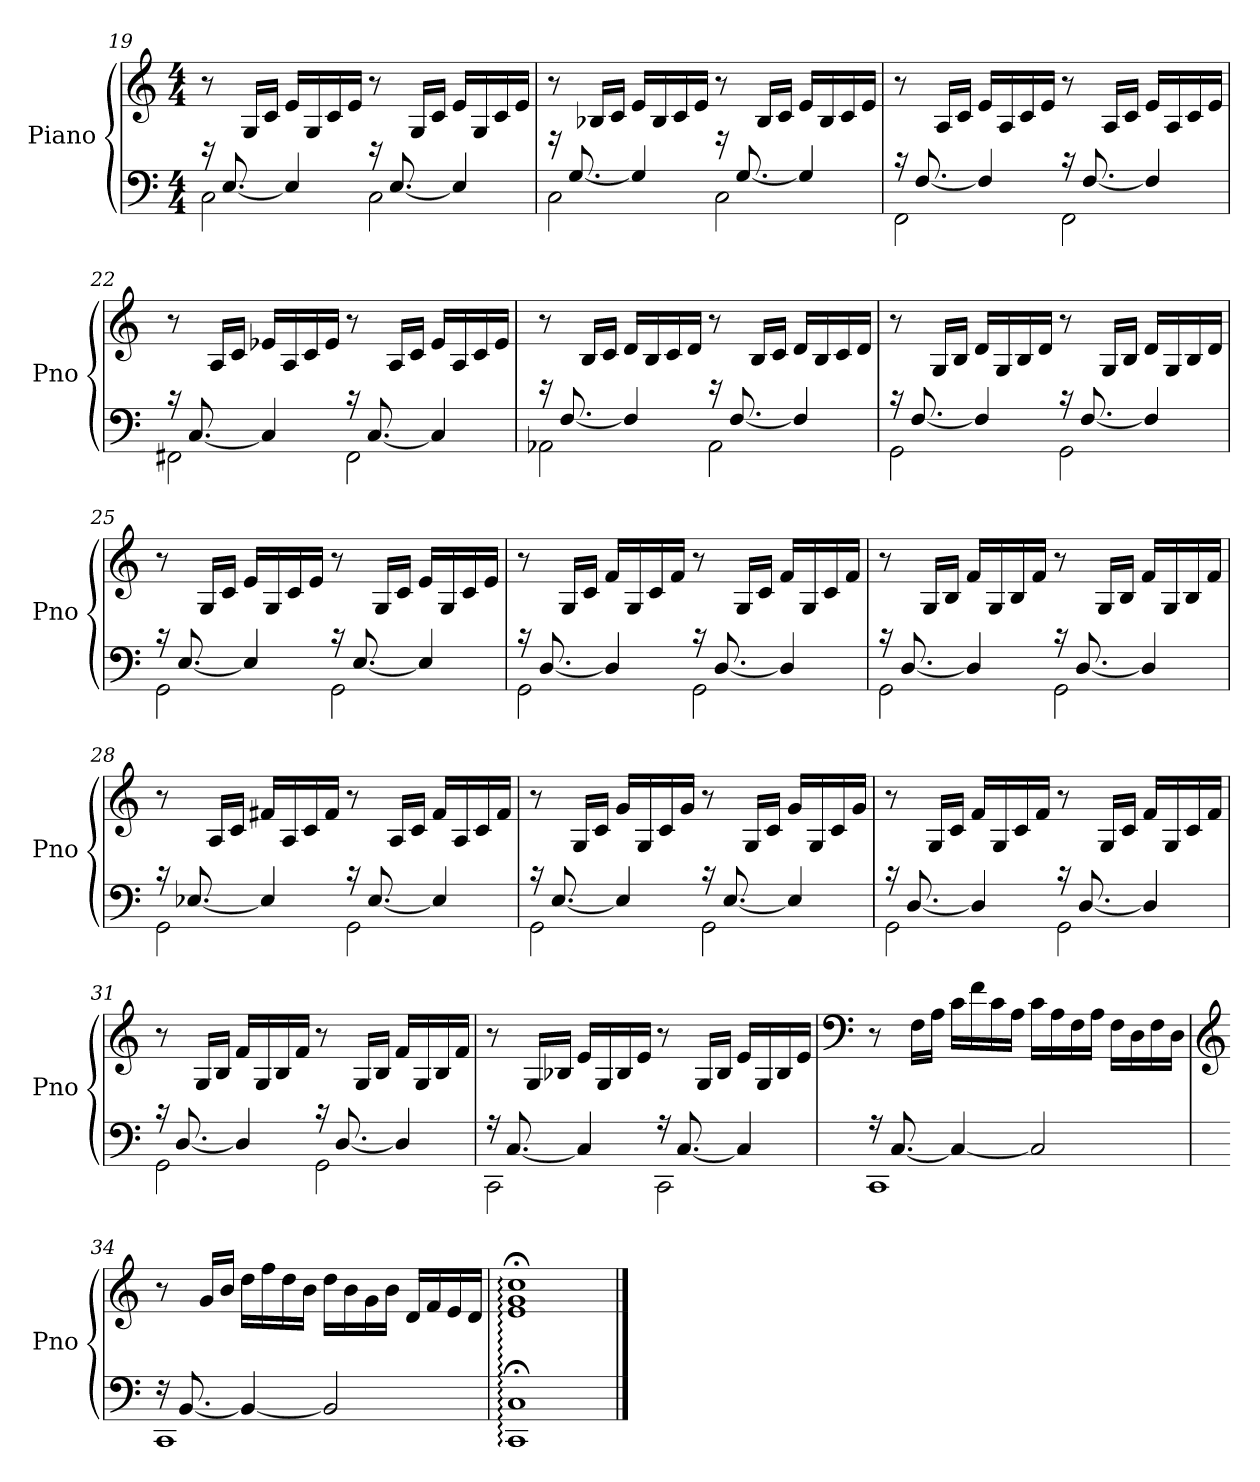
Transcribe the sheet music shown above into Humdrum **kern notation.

**kern	**kern
*part1	*part1
*staff2	*staff1
*I"Piano	*
*I'Pno	*
!!LO:LB:g=z
*clefF4	*clefG2
*k[]	*k[]
*M4/4	*M4/4
=19	=19
*^	*
2C<\	16re	8r
.	[8.E/	.
.	.	16G/LL
.	.	16c/JJ
.	4E/]	16e/LL
.	.	16G/
.	.	16c/
.	.	16e/JJ
2C\	16re	8r
.	[8.E/	.
.	.	16G/LL
.	.	16c/JJ
.	4E/]	16e/LL
.	.	16G/
.	.	16c/
.	.	16e/JJ
=20	=20	=20
2C<\	16rg	8r
.	[8.G/	.
.	.	16B-X/LL
.	.	16c/JJ
.	4G/]	16e/LL
.	.	16B-/
.	.	16c/
.	.	16e/JJ
2C\	16rg	8r
.	[8.G/	.
.	.	16B-/LL
.	.	16c/JJ
.	4G/]	16e/LL
.	.	16B-/
.	.	16c/
.	.	16e/JJ
!!LO:LB:g=z
=21	=21	=21
2FF<\	16rc	8r
.	[8.F/	.
.	.	16A/LL
.	.	16c/JJ
.	4F/]	16e/LL
.	.	16A/
.	.	16c/
.	.	16e/JJ
2FF\	16rc	8r
.	[8.F/	.
.	.	16A/LL
.	.	16c/JJ
.	4F/]	16e/LL
.	.	16A/
.	.	16c/
.	.	16e/JJ
=22	=22	=22
2FF#X<\	16rc	8r
.	[8.C/	.
.	.	16A/LL
.	.	16c/JJ
.	4C/]	16e-X/LL
.	.	16A/
.	.	16c/
.	.	16e-/JJ
2FF#\	16rc	8r
.	[8.C/	.
.	.	16A/LL
.	.	16c/JJ
.	4C/]	16e-/LL
.	.	16A/
.	.	16c/
.	.	16e-/JJ
!!LO:PB:g=z
=23	=23	=23
2AA-X<\	16re	8r
.	[8.F/	.
.	.	16B/LL
.	.	16c/JJ
.	4F/]	16d/LL
.	.	16B/
.	.	16c/
.	.	16d/JJ
2AA-\	16re	8r
.	[8.F/	.
.	.	16B/LL
.	.	16c/JJ
.	4F/]	16d/LL
.	.	16B/
.	.	16c/
.	.	16d/JJ
=24	=24	=24
2GG<\	16rc	8r
.	[8.F/	.
.	.	16G/LL
.	.	16B/JJ
.	4F/]	16d/LL
.	.	16G/
.	.	16B/
.	.	16d/JJ
2GG\	16rc	8r
.	[8.F/	.
.	.	16G/LL
.	.	16B/JJ
.	4F/]	16d/LL
.	.	16G/
.	.	16B/
.	.	16d/JJ
!!LO:LB:g=z
=25	=25	=25
2GG<\	16rc	8r
.	[8.E/	.
.	.	16G/LL
.	.	16c/JJ
.	4E/]	16e/LL
.	.	16G/
.	.	16c/
.	.	16e/JJ
2GG\	16rc	8r
.	[8.E/	.
.	.	16G/LL
.	.	16c/JJ
.	4E/]	16e/LL
.	.	16G/
.	.	16c/
.	.	16e/JJ
=26	=26	=26
2GG<\	16rc	8r
.	[8.D/	.
.	.	16G/LL
.	.	16c/JJ
.	4D/]	16f/LL
.	.	16G/
.	.	16c/
.	.	16f/JJ
2GG\	16rc	8r
.	[8.D/	.
.	.	16G/LL
.	.	16c/JJ
.	4D/]	16f/LL
.	.	16G/
.	.	16c/
.	.	16f/JJ
!!LO:LB:g=z
=27	=27	=27
2GG<\	16rc	8r
.	[8.D/	.
.	.	16G/LL
.	.	16B/JJ
.	4D/]	16f/LL
.	.	16G/
.	.	16B/
.	.	16f/JJ
2GG\	16rc	8r
.	[8.D/	.
.	.	16G/LL
.	.	16B/JJ
.	4D/]	16f/LL
.	.	16G/
.	.	16B/
.	.	16f/JJ
=28	=28	=28
2GG<\	16rc	8r
.	[8.E-X/	.
.	.	16A/LL
.	.	16c/JJ
.	4E-/]	16f#X/LL
.	.	16A/
.	.	16c/
.	.	16f#/JJ
2GG\	16rc	8r
.	[8.E-/	.
.	.	16A/LL
.	.	16c/JJ
.	4E-/]	16f#/LL
.	.	16A/
.	.	16c/
.	.	16f#/JJ
!!LO:LB:g=z
=29	=29	=29
2GG<\	16rc	8r
.	[8.E/	.
.	.	16G/LL
.	.	16c/JJ
.	4E/]	16g/LL
.	.	16G/
.	.	16c/
.	.	16g/JJ
2GG\	16rc	8r
.	[8.E/	.
.	.	16G/LL
.	.	16c/JJ
.	4E/]	16g/LL
.	.	16G/
.	.	16c/
.	.	16g/JJ
=30	=30	=30
2GG<\	16rc	8r
.	[8.D/	.
.	.	16G/LL
.	.	16c/JJ
.	4D/]	16f/LL
.	.	16G/
.	.	16c/
.	.	16f/JJ
2GG\	16rc	8r
.	[8.D/	.
.	.	16G/LL
.	.	16c/JJ
.	4D/]	16f/LL
.	.	16G/
.	.	16c/
.	.	16f/JJ
!!LO:LB:g=z
=31	=31	=31
2GG<\	16rc	8r
.	[8.D/	.
.	.	16G/LL
.	.	16B/JJ
.	4D/]	16f/LL
.	.	16G/
.	.	16B/
.	.	16f/JJ
2GG\	16rc	8r
.	[8.D/	.
.	.	16G/LL
.	.	16B/JJ
.	4D/]	16f/LL
.	.	16G/
.	.	16B/
.	.	16f/JJ
=32	=32	=32
2CC<\	16rA	8r
.	[8.C/	.
.	.	16G/LL
.	.	16B-X/JJ
.	4C/]	16e/LL
.	.	16G/
.	.	16B-/
.	.	16e/JJ
2CC\	16rA	8r
.	[8.C/	.
.	.	16G/LL
.	.	16B-/JJ
.	4C/]	16e/LL
.	.	16G/
.	.	16B-/
.	.	16e/JJ
!!LO:LB:g=z
=33	=33	=33
*	*	*clefF4
1CC<	16rA	8r
.	[8.C/	.
.	.	16F\LL
.	.	16A\JJ
.	4C/_	16c\LL
.	.	16f\
.	.	16c\
.	.	16A\JJ
.	2C/]	16c\LL
.	.	16A\
.	.	16F\
.	.	16A\JJ
.	.	16F\LL
.	.	16D\
.	.	16F\
.	.	16D\JJ
=34	=34	=34
*	*	*clefG2
*	*	*MM64
1CC<	16rF	8r
.	[8.BB/	.
.	.	16g/LL
.	.	16b/JJ
.	4BB/_	16dd\LL
.	.	16ff\
.	.	16dd\
.	.	16b\JJ
*	*	*MM56
.	2BB/]	16dd\LL
.	.	16b\
.	.	16g\
.	.	16b\JJ
*	*	*MM48
.	.	16d/LL
.	.	16f/
.	.	16e/
.	.	16d/JJ
*v	*v	*
=35	=35
1CC::;<< 1C::;<<	1e::;< 1g::;< 1cc::;<
==	==
*-	*-
